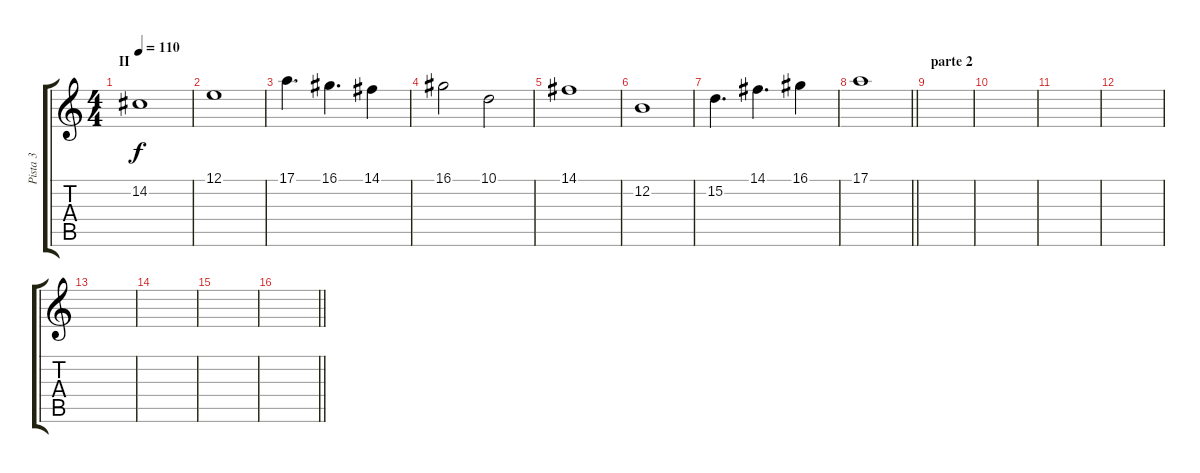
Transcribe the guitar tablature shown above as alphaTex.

\track ("Pista 3" "Pista 3") {instrument viola}
\staff {score tabs}
\tuning (E4 B3 G3 D3 A2 E2) {hide}
\ts (4 4)
\section ("" "II")
\tempo 110
\clef g2
\ks c
14.2.1{dy f} |
12.1.1 |
17.1.4{d} 16.1.4{d} 14.1.4 |
16.1.2 10.1.2 |
14.1.1 |
12.2.1 |
15.2.4{d} 14.1.4{d} 16.1.4 |
\barLineRight lightlight
17.1.1 |
\section ("" "parte 2")
|
|
|
|
|
|
|
\barLineRight lightlight
